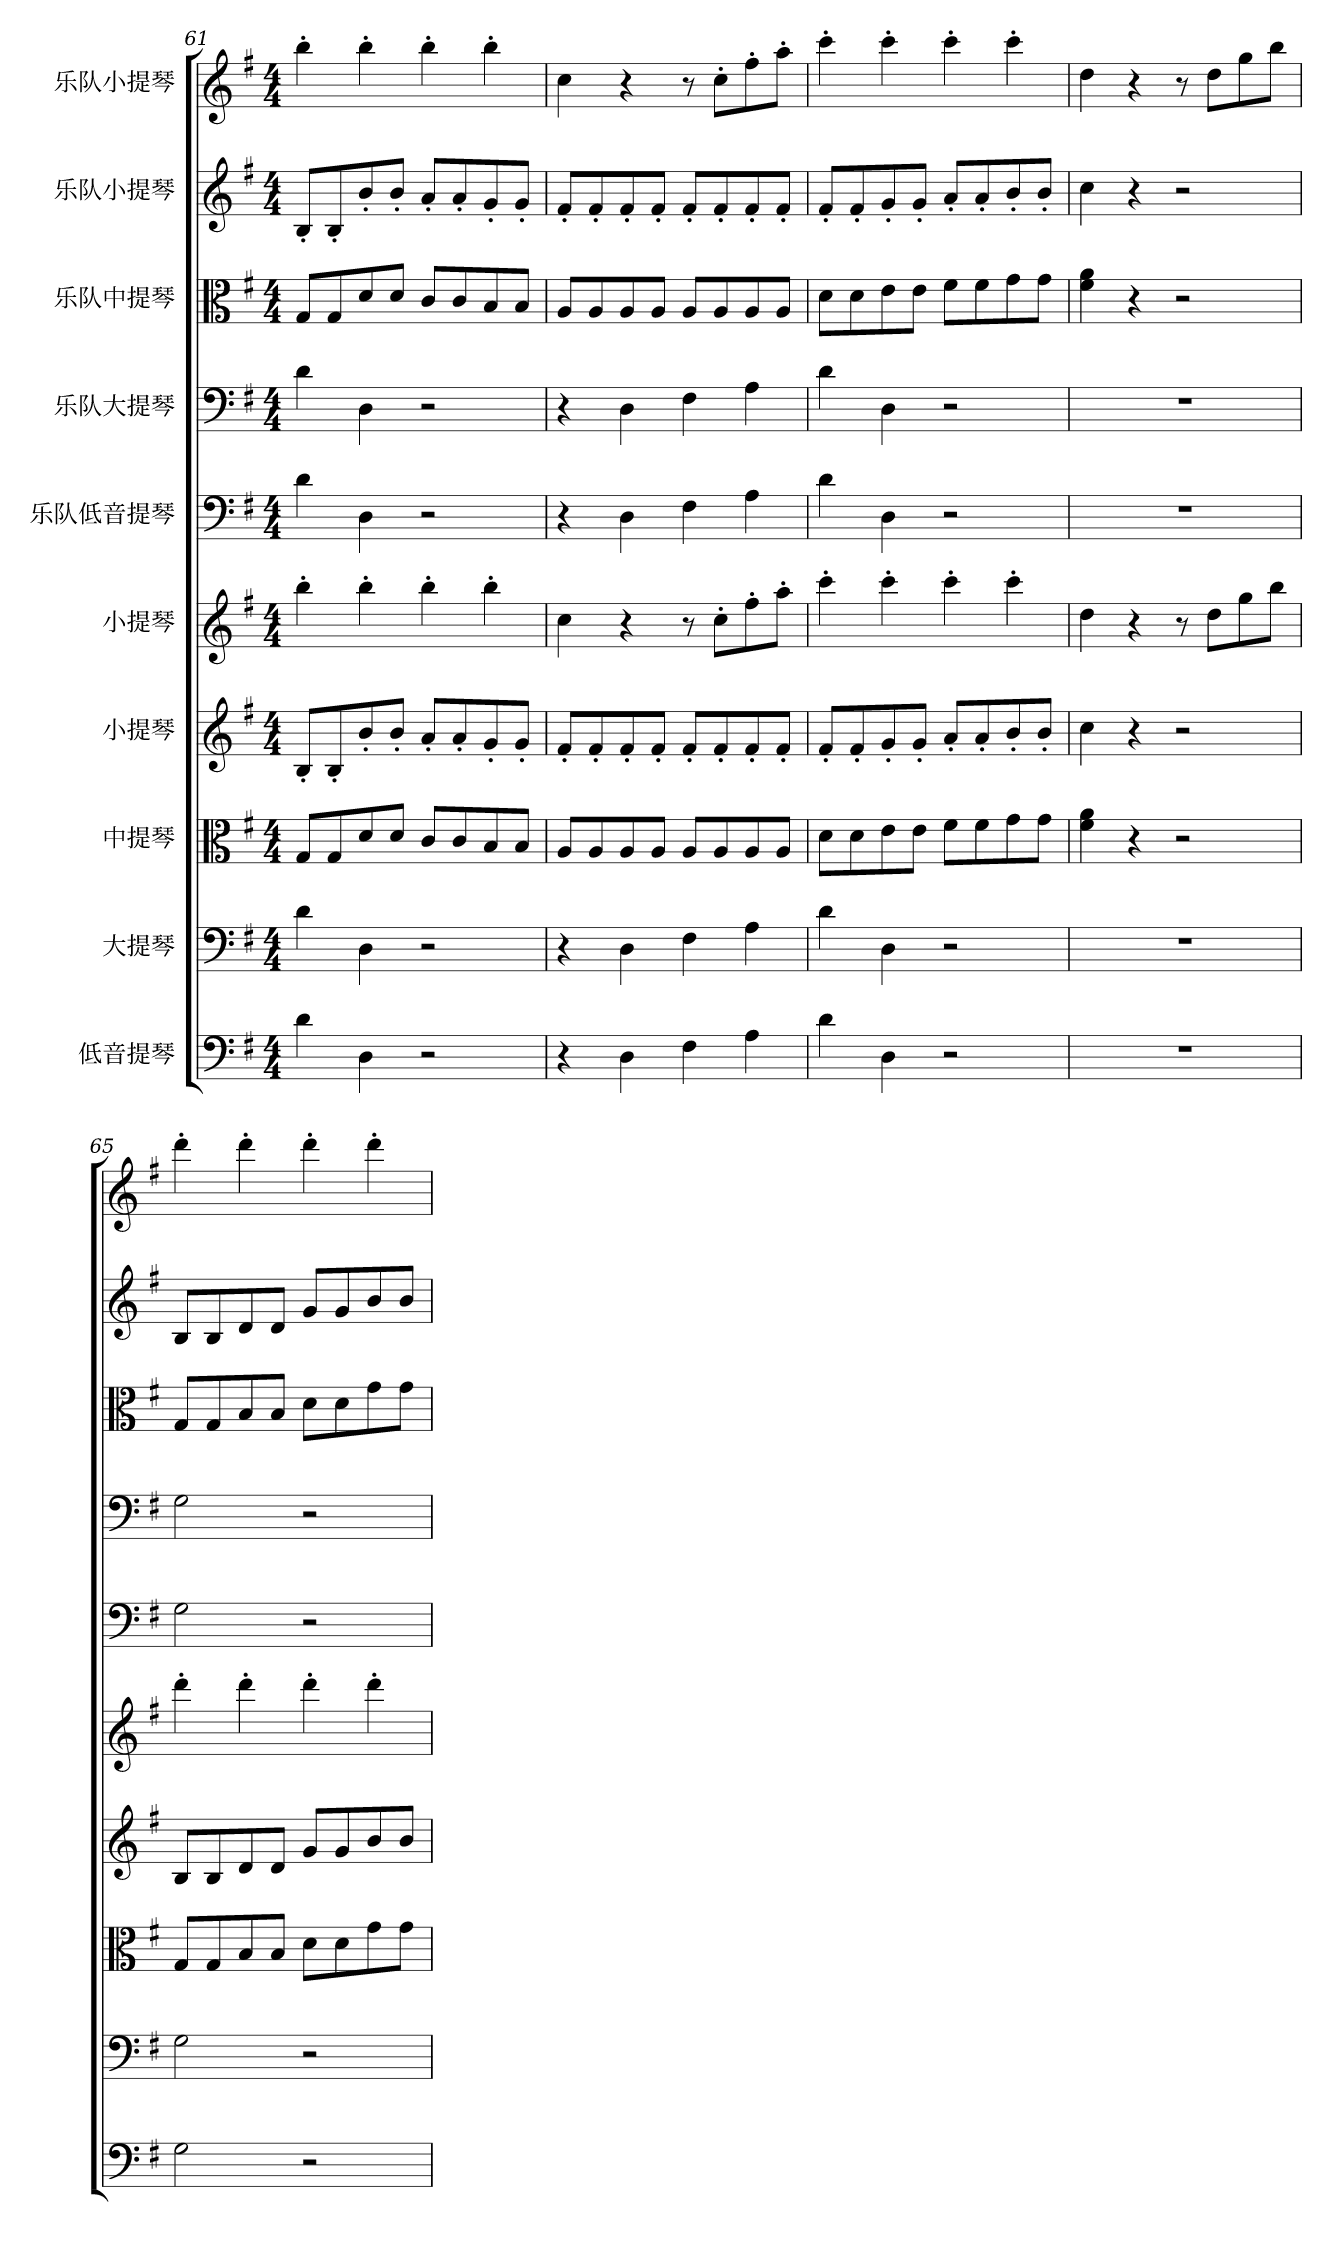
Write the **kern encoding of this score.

**kern	**kern	**kern	**kern	**kern	**kern	**kern	**kern	**kern	**kern
*part10	*part9	*part8	*part7	*part6	*part5	*part4	*part3	*part2	*part1
*staff10	*staff9	*staff8	*staff7	*staff6	*staff5	*staff4	*staff3	*staff2	*staff1
*I"低音提琴	*I"大提琴	*I"中提琴	*I"小提琴	*I"小提琴	*I"乐队低音提琴	*I"乐队大提琴	*I"乐队中提琴	*I"乐队小提琴	*I"乐队小提琴
*clefF4	*clefF4	*clefC3	*clefG2	*clefG2	*clefF4	*clefF4	*clefC3	*clefG2	*clefG2
*ITrd7c12	*	*	*	*	*ITrd7c12	*	*	*	*
*k[f#]	*k[f#]	*k[f#]	*k[f#]	*k[f#]	*k[f#]	*k[f#]	*k[f#]	*k[f#]	*k[f#]
*M4/4	*M4/4	*M4/4	*M4/4	*M4/4	*M4/4	*M4/4	*M4/4	*M4/4	*M4/4
=61	=61	=61	=61	=61	=61	=61	=61	=61	=61
4D\	4d\	8G/L	8B'/L	4bb'\	4D\	4d\	8G/L	8B'/L	4bb'\
.	.	8G/	8B'/	.	.	.	8G/	8B'/	.
4DD\	4D\	8d/	8b'/	4bb'\	4DD\	4D\	8d/	8b'/	4bb'\
.	.	8d/J	8b'/J	.	.	.	8d/J	8b'/J	.
2r	2r	8c/L	8a'/L	4bb'\	2r	2r	8c/L	8a'/L	4bb'\
.	.	8c/	8a'/	.	.	.	8c/	8a'/	.
.	.	8B/	8g'/	4bb'\	.	.	8B/	8g'/	4bb'\
.	.	8B/J	8g'/J	.	.	.	8B/J	8g'/J	.
=62	=62	=62	=62	=62	=62	=62	=62	=62	=62
4r	4r	8A/L	8f#'/L	4cc\	4r	4r	8A/L	8f#'/L	4cc\
.	.	8A/	8f#'/	.	.	.	8A/	8f#'/	.
4DD\	4D\	8A/	8f#'/	4r	4DD\	4D\	8A/	8f#'/	4r
.	.	8A/J	8f#'/J	.	.	.	8A/J	8f#'/J	.
4FF#\	4F#\	8A/L	8f#'/L	8r	4FF#\	4F#\	8A/L	8f#'/L	8r
.	.	8A/	8f#'/	8cc'\L	.	.	8A/	8f#'/	8cc'\L
4AA\	4A\	8A/	8f#'/	8ff#'\	4AA\	4A\	8A/	8f#'/	8ff#'\
.	.	8A/J	8f#'/J	8aa'\J	.	.	8A/J	8f#'/J	8aa'\J
!!LO:PB:g=z
=63	=63	=63	=63	=63	=63	=63	=63	=63	=63
4D\	4d\	8d\L	8f#'/L	4ccc'\	4D\	4d\	8d\L	8f#'/L	4ccc'\
.	.	8d\	8f#'/	.	.	.	8d\	8f#'/	.
4DD\	4D\	8e\	8g'/	4ccc'\	4DD\	4D\	8e\	8g'/	4ccc'\
.	.	8e\J	8g'/J	.	.	.	8e\J	8g'/J	.
2r	2r	8f#\L	8a'/L	4ccc'\	2r	2r	8f#\L	8a'/L	4ccc'\
.	.	8f#\	8a'/	.	.	.	8f#\	8a'/	.
.	.	8g\	8b'/	4ccc'\	.	.	8g\	8b'/	4ccc'\
.	.	8g\J	8b'/J	.	.	.	8g\J	8b'/J	.
=64	=64	=64	=64	=64	=64	=64	=64	=64	=64
*	*	*	*	*	*	*	*	*	*MM237
1r	1r	4f#\ 4a\	4cc\	4dd\	1r	1r	4f#\ 4a\	4cc\	4dd\
.	.	4r	4r	4r	.	.	4r	4r	4r
*	*	*	*	*	*	*	*	*	*MM241
.	.	2r	2r	8r	.	.	2r	2r	8r
.	.	.	.	8dd\L	.	.	.	.	8dd\L
.	.	.	.	8gg\	.	.	.	.	8gg\
.	.	.	.	8bb\J	.	.	.	.	8bb\J
=65	=65	=65	=65	=65	=65	=65	=65	=65	=65
*	*	*	*	*	*	*	*	*	*MM244
2GG\	2G\	8G/L	8B/L	4ddd'\	2GG\	2G\	8G/L	8B/L	4ddd'\
.	.	8G/	8B/	.	.	.	8G/	8B/	.
.	.	8B/	8d/	4ddd'\	.	.	8B/	8d/	4ddd'\
.	.	8B/J	8d/J	.	.	.	8B/J	8d/J	.
2r	2r	8d\L	8g/L	4ddd'\	2r	2r	8d\L	8g/L	4ddd'\
.	.	8d\	8g/	.	.	.	8d\	8g/	.
.	.	8g\	8b/	4ddd'\	.	.	8g\	8b/	4ddd'\
.	.	8g\J	8b/J	.	.	.	8g\J	8b/J	.
=	=	=	=	=	=	=	=	=	=
*-	*-	*-	*-	*-	*-	*-	*-	*-	*-
